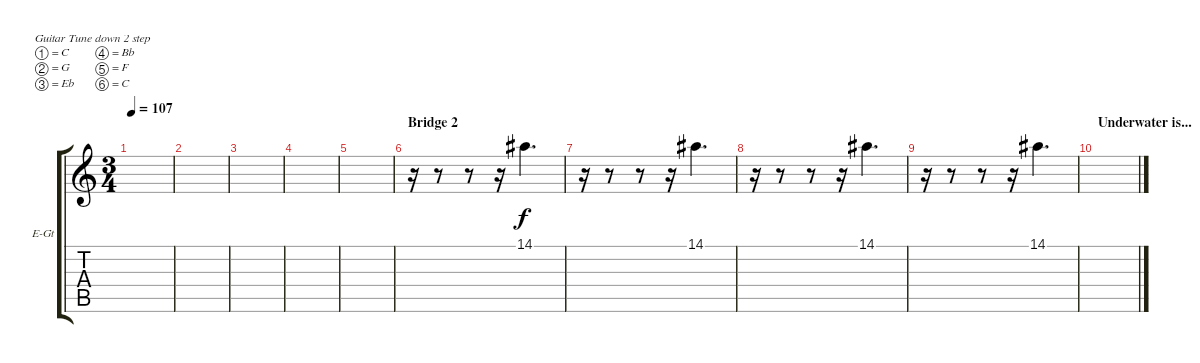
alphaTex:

\defaultSystemsLayout 4
\bracketExtendMode groupsimilarinstruments
\firstSystemTrackNameOrientation horizontal
\otherSystemsTrackNameOrientation horizontal
\track ("Solo Guitar" "E-Gt") {instrument distortionguitar}
\staff {score tabs}
\tuning (C4 G3 Eb3 Bb2 F2 C2)
\displaytranspose 8
\ts (3 4)
\tempo 107
\clef g2
\scale
0.333333
\ks c
|
\scale
0.333333 |
\scale
0.333333 |
\scale
0.333333 |
\scale
0.333333 |
\section ("" "Bridge 2")
\scale
0.333333 r.16 r.8 r.8 r.16 14.1.4{d} |
\scale
0.333333 r.16 r.8 r.8 r.16 14.1.4{d} |
\scale
0.333333 r.16 r.8 r.8 r.16 14.1.4{d} |
\scale
0.333333 r.16 r.8 r.8 r.16 14.1.4{d} |
\section ("" "Underwater is...")
\scale
0.333333 |
\scale
0.333333 |
\scale
0.333333 |
\scale
0.333333 |
\scale
0.333333 |
\scale
0.333333 |
\scale
0.333333
